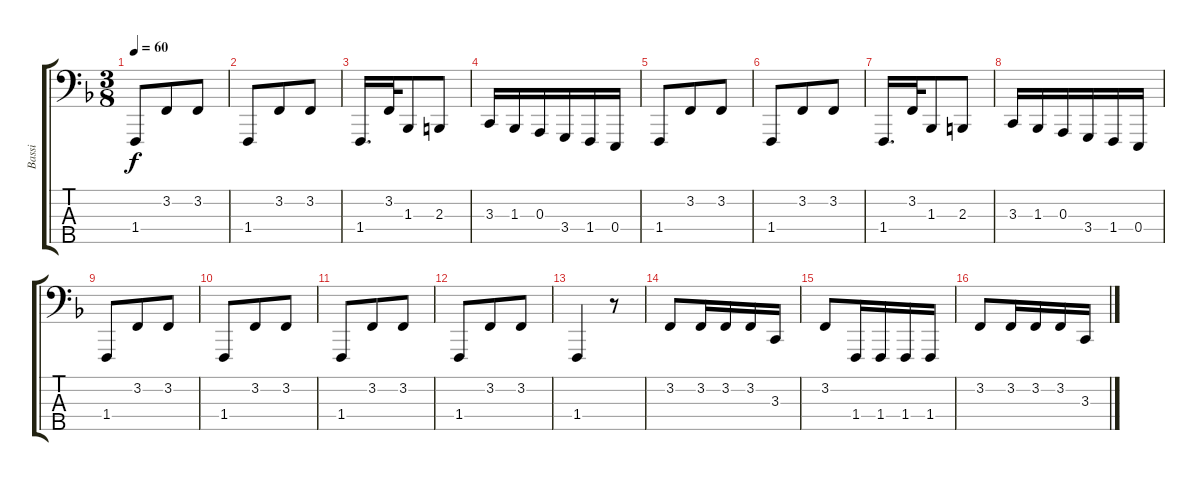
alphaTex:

\track ("Bassi" "Bassi") {instrument cello}
\staff {score tabs}
\tuning (G2 D2 A1 E1 B0) {hide}
\ts (3 8)
\tempo 60
\clef f4
\ks f
1.4.8{dy f instrument cello} 3.2.8 3.2.8 |
1.4.8 3.2.8 3.2.8 |
1.4.16{d} 3.2.32 1.3.8 2.3.8 |
3.3.16 1.3.16 0.3.16 3.4.16 1.4.16 0.4.16 |
1.4.8 3.2.8 3.2.8 |
1.4.8 3.2.8 3.2.8 |
1.4.16{d} 3.2.32 1.3.8 2.3.8 |
3.3.16 1.3.16 0.3.16 3.4.16 1.4.16 0.4.16 |
1.4.8 3.2.8 3.2.8 |
1.4.8 3.2.8 3.2.8 |
1.4.8 3.2.8 3.2.8 |
1.4.8 3.2.8 3.2.8 |
1.4.4 r.8 |
3.2.8 3.2.16 3.2.16 3.2.16 3.3.16 |
3.2.8 1.4.16 1.4.16 1.4.16 1.4.16 |
3.2.8 3.2.16 3.2.16 3.2.16 3.3.16
